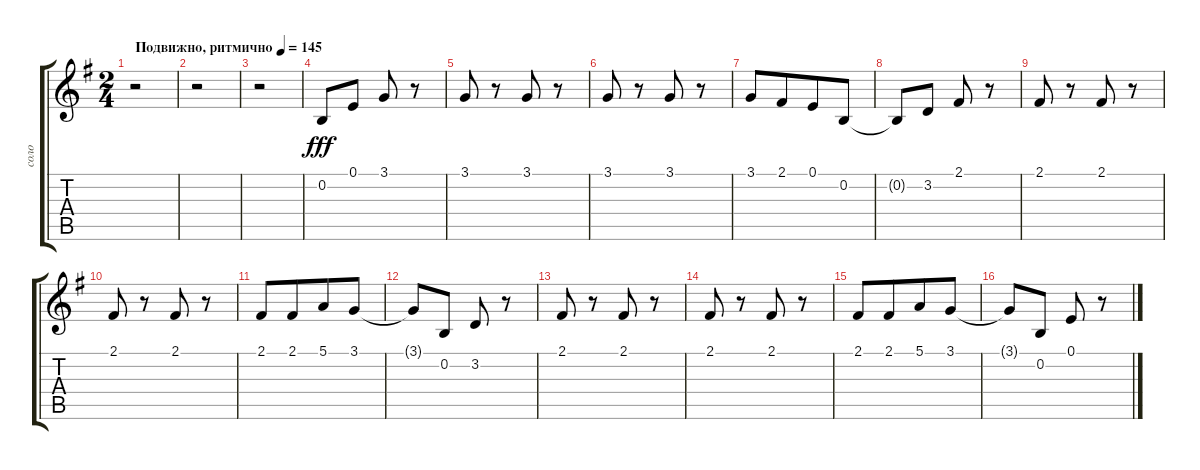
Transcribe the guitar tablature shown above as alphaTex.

\track ("соло" "соло") {instrument stringensemble1}
\staff {score tabs}
\tuning (E4 B3 G3 D3 A2 E2) {hide}
\ts (2 4)
\tempo (145 "Подвижно, ритмично")
\clef g2
\ks eminor
r.2{dy fff instrument stringensemble1} |
r.2 |
r.2 |
0.2.8 0.1.8 3.1.8 r.8 |
3.1.8 r.8 3.1.8 r.8 |
3.1.8 r.8 3.1.8 r.8 |
3.1.8 2.1.8{beam merge} 0.1.8 0.2.8 |
0.2{t}.8 3.2.8 2.1.8 r.8 |
2.1.8 r.8 2.1.8 r.8 |
2.1.8 r.8 2.1.8 r.8 |
2.1.8 2.1.8{beam merge} 5.1.8 3.1.8 |
3.1{t}.8 0.2.8 3.2.8 r.8 |
2.1.8 r.8 2.1.8 r.8 |
2.1.8 r.8 2.1.8 r.8 |
2.1.8 2.1.8{beam merge} 5.1.8 3.1.8 |
3.1{t}.8 0.2.8 0.1.8 r.8
